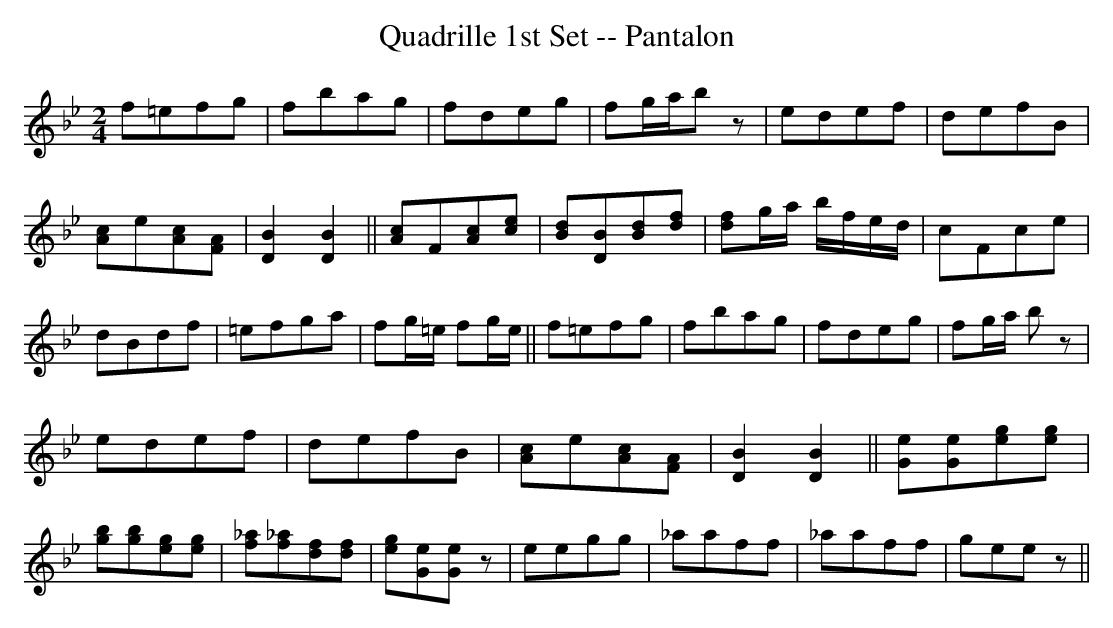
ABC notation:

X:1
T:Quadrille 1st Set -- Pantalon
M:2/4
L:1/8
K:Bb
f=efg|fbag|fdeg|fg/a/b z|edef|defB|
[Ac]e[Ac][FA]|[D2B2][D2B2]||[Ac]F[Ac][ce]|[Bd][DB][Bd][df]|[df]g/a/ b/f/e/d/|cFce|
dBdf|=efga|fg/=e/ fg/e/||f=efg|fbag|fdeg|fg/a/ bz|
edef|defB|[Ac]e[Ac][FA]|[D2B2][D2B2]||[Ge][Ge][eg][eg]|
[gb][gb][eg][eg]|[f_a][f_a][df][df]|[eg][Ge][Ge]z|eegg|_aaff|_aaff|geez||
